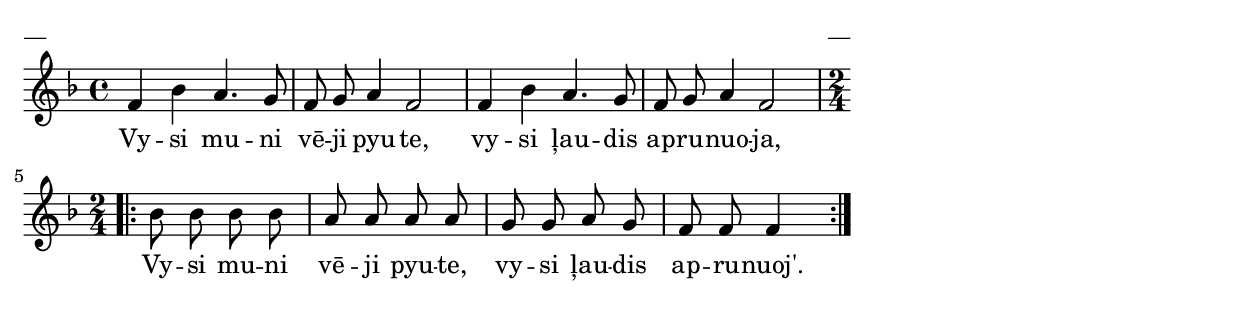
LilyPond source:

\version "2.13.18"

\paper {
line-width = 14\cm
left-margin = 0.4\cm
between-system-padding = 0.1\cm
between-system-space = 0.1\cm
}
% SBTZK, p.11
\layout {
indent = #0
ragged-last = ##f
}


voiceA = \relative c' {
\clef "treble"
\key f \major
\time 4/4
f4 bes a4. g8 | f g a4 f2 | f4 bes a4. g8 | f8 g a4 f2 |
\repeat volta 2 { \time 2/4 bes8 bes bes bes | a a a a | g g a g | f f f4}
}

lyricA = \lyricmode {
Vy -- si mu -- ni vē -- ji pyu -- te, vy -- si ļau -- dis ap -- ru -- nuo -- ja,
Vy -- si mu -- ni vē -- ji pyu -- te, vy -- si ļau -- dis ap -- ru -- nuoj'.
}


fullScore = <<
%\new ChordNames { \chordsA }
\new Staff {
<<
\new Voice = "voiceA" { \oneVoice \autoBeamOff \voiceA }
\lyricsto "voiceA" \new Lyrics  \lyricA
%\new Voice = "voiceB" { \voiceTwo \autoBeamOff \voiceB }
>>
}
>>



\score {
\fullScore
\header { piece = "__" opus = "__" }
}
\markup { \with-color #(x11-color 'white) \sans \smaller "__" }
\score {
\unfoldRepeats
\fullScore
\midi {
\context { \Staff \remove "Staff_performer" }
\context { \Voice \consists "Staff_performer" }
}
}


